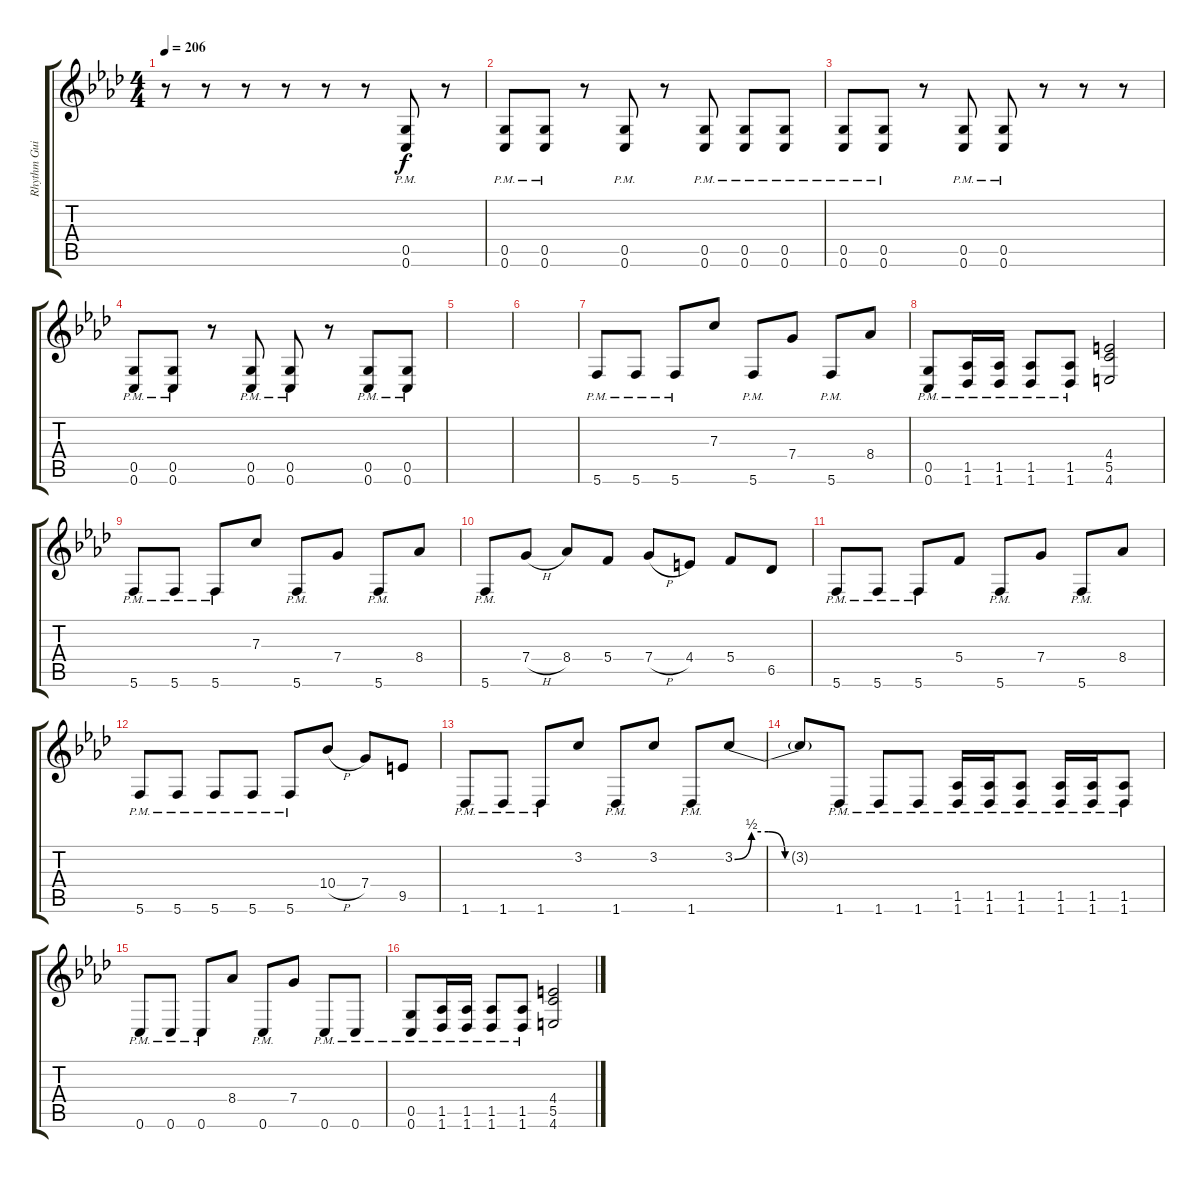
\track ("Rhythm Guitar" "Rhythm Gui") {instrument distortionguitar}
\staff {score tabs}
\tuning (D4 A3 F3 C3 G2 C2) {hide}
\ts (4 4)
\tempo 206
\clef g2
\ks fminor
r.8{dy f} r.8 r.8 r.8 r.8 r.8 (0.5{pm} 0.6{pm}).8 r.8 |
(0.5{pm} 0.6{pm}).8 (0.5{pm} 0.6{pm}).8 r.8 (0.5{pm} 0.6{pm}).8 r.8 (0.5{pm} 0.6{pm}).8 (0.5{pm} 0.6{pm}).8 (0.5{pm} 0.6{pm}).8 |
(0.5{pm} 0.6{pm}).8 (0.5{pm} 0.6{pm}).8 r.8 (0.5{pm} 0.6{pm}).8 (0.5{pm} 0.6{pm}).8 r.8 r.8 r.8 |
(0.5{pm} 0.6{pm}).8 (0.5{pm} 0.6{pm}).8 r.8 (0.5{pm} 0.6{pm}).8 (0.5{pm} 0.6{pm}).8 r.8 (0.5{pm} 0.6{pm}).8 (0.5{pm} 0.6{pm}).8 |
|
|
5.6{pm}.8 5.6{pm}.8 5.6{pm}.8 7.3.8 5.6{pm}.8 7.4.8 5.6{pm}.8 8.4.8 |
(0.5{pm} 0.6{pm}).8 (1.5{pm} 1.6{pm}).16 (1.5{pm} 1.6{pm}).16 (1.5{pm} 1.6{pm}).8 (1.5{pm} 1.6{pm}).8 (4.4 5.5 4.6).2 |
5.6{pm}.8 5.6{pm}.8 5.6{pm}.8 7.3.8 5.6{pm}.8 7.4.8 5.6{pm}.8 8.4.8 |
5.6{pm}.8 7.4{h}.8 8.4.8 5.4.8 7.4{h}.8 4.4.8 5.4.8 6.5.8 |
5.6{pm}.8 5.6{pm}.8 5.6{pm}.8 5.4.8 5.6{pm}.8 7.4.8 5.6{pm}.8 8.4.8 |
5.6{pm}.8 5.6{pm}.8 5.6{pm}.8 5.6{pm}.8 5.6{pm}.8 10.4{h}.8 7.4.8 9.5.8 |
1.6{pm}.8 1.6{pm}.8 1.6{pm}.8 3.2.8 1.6{pm}.8 3.2.8 1.6{pm}.8 3.2{be (custom 0 0 10 2 20 2 30 0 60 0)}.8 |
3.2{t}.8 1.6{pm}.8 1.6{pm}.8 1.6{pm}.8 (1.5{pm} 1.6{pm}).16 (1.5{pm} 1.6{pm}).16 (1.5{pm} 1.6{pm}).8 (1.5{pm} 1.6{pm}).16 (1.5{pm} 1.6{pm}).16 (1.5{pm} 1.6{pm}).8 |
0.6{pm}.8 0.6{pm}.8 0.6{pm}.8 8.4.8 0.6{pm}.8 7.4.8 0.6{pm}.8 0.6{pm}.8 |
(0.5{pm} 0.6{pm}).8 (1.5{pm} 1.6{pm}).16 (1.5{pm} 1.6{pm}).16 (1.5{pm} 1.6{pm}).8 (1.5{pm} 1.6{pm}).8 (4.4 5.5 4.6).2
